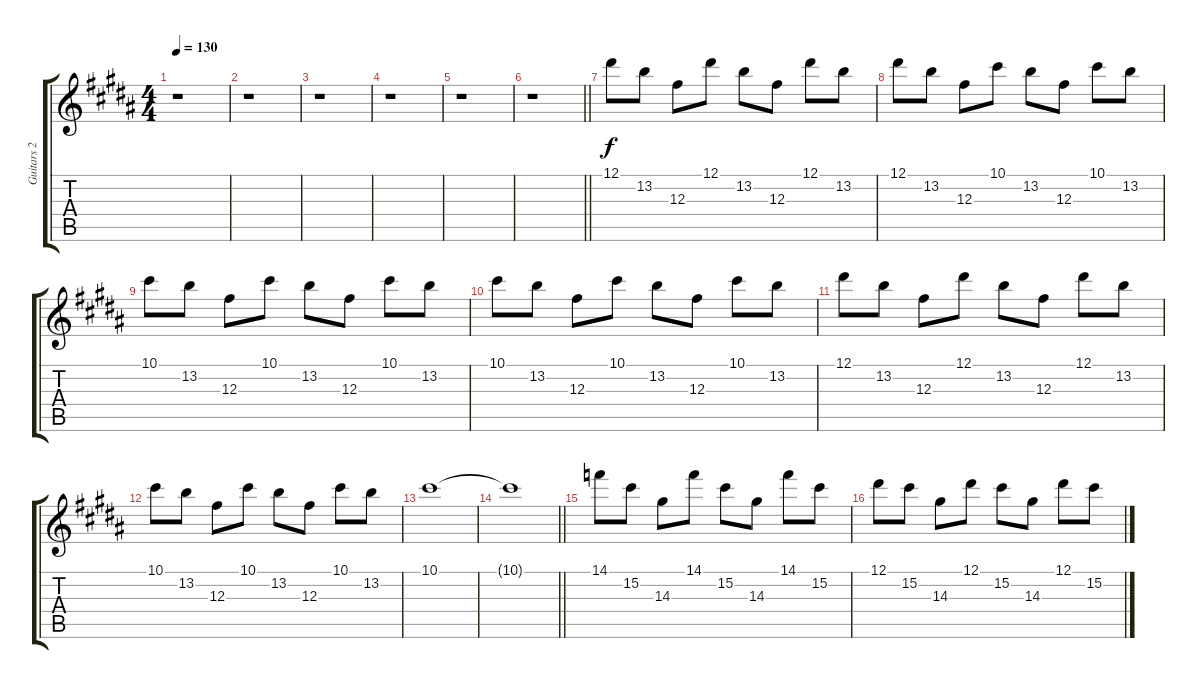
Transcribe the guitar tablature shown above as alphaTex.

\track ("Guitars 2" "Guitars 2") {instrument electricguitarclean}
\staff {score tabs}
\tuning (Eb4 Bb3 Gb3 Db3 Ab2 Db3) {hide}
\ts (4 4)
\tempo 130
\clef g2
\ks b
r.1{dy f} |
r.1 |
r.1 |
r.1 |
r.1 |
\barLineRight lightlight
r.1 |
12.1.8 13.2.8 12.3.8 12.1.8 13.2.8 12.3.8 12.1.8 13.2.8 |
12.1.8 13.2.8 12.3.8 10.1.8 13.2.8 12.3.8 10.1.8 13.2.8 |
10.1.8 13.2.8 12.3.8 10.1.8 13.2.8 12.3.8 10.1.8 13.2.8 |
10.1.8 13.2.8 12.3.8 10.1.8 13.2.8 12.3.8 10.1.8 13.2.8 |
12.1.8 13.2.8 12.3.8 12.1.8 13.2.8 12.3.8 12.1.8 13.2.8 |
10.1.8 13.2.8 12.3.8 10.1.8 13.2.8 12.3.8 10.1.8 13.2.8 |
10.1.1 |
\barLineRight lightlight
10.1{t}.1 |
14.1.8 15.2.8 14.3.8 14.1.8 15.2.8 14.3.8 14.1.8 15.2.8 |
12.1.8 15.2.8 14.3.8 12.1.8 15.2.8 14.3.8 12.1.8 15.2.8
